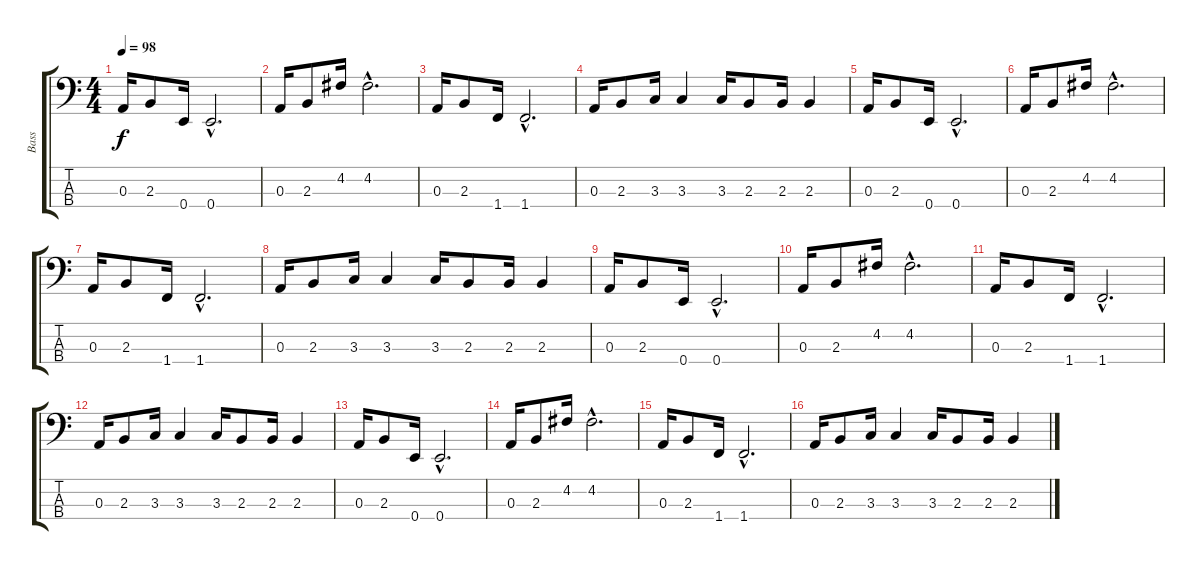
\track ("Bass" "Bass") {instrument electricbassfinger}
\staff {score tabs}
\tuning (G2 D2 A1 E1) {hide}
\ts (4 4)
\tempo 98
\clef f4
\ks c
0.3.16{dy f} 2.3.8 0.4.16 0.4{hac}.2{d} |
0.3.16 2.3.8 4.2.16 4.2{hac}.2{d} |
0.3.16 2.3.8 1.4.16 1.4{hac}.2{d} |
0.3.16 2.3.8 3.3.16 3.3.4 3.3.16 2.3.8 2.3.16 2.3.4 |
0.3.16 2.3.8 0.4.16 0.4{hac}.2{d} |
0.3.16 2.3.8 4.2.16 4.2{hac}.2{d} |
0.3.16 2.3.8 1.4.16 1.4{hac}.2{d} |
0.3.16 2.3.8 3.3.16 3.3.4 3.3.16 2.3.8 2.3.16 2.3.4 |
0.3.16 2.3.8 0.4.16 0.4{hac}.2{d} |
0.3.16 2.3.8 4.2.16 4.2{hac}.2{d} |
0.3.16 2.3.8 1.4.16 1.4{hac}.2{d} |
0.3.16 2.3.8 3.3.16 3.3.4 3.3.16 2.3.8 2.3.16 2.3.4 |
0.3.16 2.3.8 0.4.16 0.4{hac}.2{d} |
0.3.16 2.3.8 4.2.16 4.2{hac}.2{d} |
0.3.16 2.3.8 1.4.16 1.4{hac}.2{d} |
0.3.16 2.3.8 3.3.16 3.3.4 3.3.16 2.3.8 2.3.16 2.3.4
